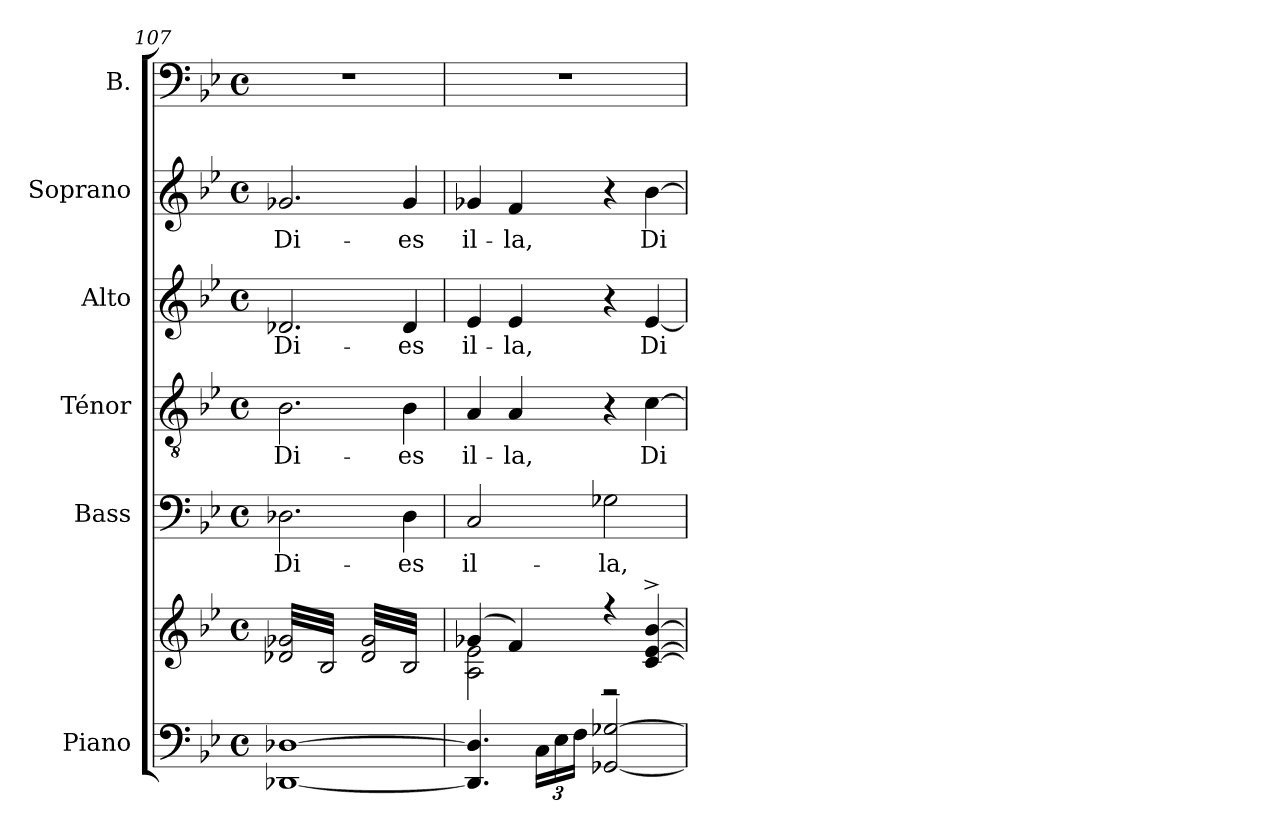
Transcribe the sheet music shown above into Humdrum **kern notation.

**kern	**kern	**kern	**text	**kern	**text	**kern	**text	**kern	**text	**kern
*part6	*part6	*part5	*part5	*part4	*part4	*part3	*part3	*part2	*part2	*part1
*staff7	*staff6	*staff5	*staff5	*staff4	*staff4	*staff3	*staff3	*staff2	*staff2	*staff1
*I"Piano	*	*I"Bass	*	*I"Ténor	*	*I"Alto	*	*I"Soprano	*	*I"B.
*I'Pno.	*	*I'B.	*	*I'T.	*	*I'A.	*	*I'S.	*	*I'B.
!!LO:LB:g=z
*clefF4	*clefG2	*clefF4	*	*clefGv2	*	*clefG2	*	*clefG2	*	*clefF4
*k[b-e-]	*k[b-e-]	*k[b-e-]	*	*k[b-e-]	*	*k[b-e-]	*	*k[b-e-]	*	*k[b-e-]
*M4/4	*M4/4	*M4/4	*	*M4/4	*	*M4/4	*	*M4/4	*	*M4/4
*met(c)	*met(c)	*met(c)	*	*met(c)	*	*met(c)	*	*met(c)	*	*met(c)
=107	=107	=107	=107	=107	=107	=107	=107	=107	=107	=107
*	*tremolo	*	*	*	*	*	*	*	*	*
[1DD-X [1D-X	(32d-X/ 32g-X/LLL	2.D-X\	Di-	2.B-\	Di-	2.d-X/	Di-	2.g-X/	Di-	1r
.	32B-/)	.	.	.	.	.	.	.	.	.
.	32d-X/ 32g-X/	.	.	.	.	.	.	.	.	.
.	32B-/)	.	.	.	.	.	.	.	.	.
.	32d-X/ 32g-X/	.	.	.	.	.	.	.	.	.
.	32B-/)	.	.	.	.	.	.	.	.	.
.	32d-X/ 32g-X/	.	.	.	.	.	.	.	.	.
.	32B-/)	.	.	.	.	.	.	.	.	.
.	32d-X/ 32g-X/	.	.	.	.	.	.	.	.	.
.	32B-/)	.	.	.	.	.	.	.	.	.
.	32d-X/ 32g-X/	.	.	.	.	.	.	.	.	.
.	32B-/)	.	.	.	.	.	.	.	.	.
.	32d-X/ 32g-X/	.	.	.	.	.	.	.	.	.
.	32B-/)	.	.	.	.	.	.	.	.	.
.	32d-X/ 32g-X/	.	.	.	.	.	.	.	.	.
.	32B-/)JJJ	.	.	.	.	.	.	.	.	.
.	(32d-/ 32g-/LLL	.	.	.	.	.	.	.	.	.
.	32B-/)	.	.	.	.	.	.	.	.	.
.	32d-/ 32g-/	.	.	.	.	.	.	.	.	.
.	32B-/)	.	.	.	.	.	.	.	.	.
.	32d-/ 32g-/	.	.	.	.	.	.	.	.	.
.	32B-/)	.	.	.	.	.	.	.	.	.
.	32d-/ 32g-/	.	.	.	.	.	.	.	.	.
.	32B-/)	.	.	.	.	.	.	.	.	.
.	32d-/ 32g-/	4D-\	-es	4B-\	-es	4d-/	-es	4g-/	-es	.
.	32B-/)	.	.	.	.	.	.	.	.	.
.	32d-/ 32g-/	.	.	.	.	.	.	.	.	.
.	32B-/)	.	.	.	.	.	.	.	.	.
.	32d-/ 32g-/	.	.	.	.	.	.	.	.	.
.	32B-/)	.	.	.	.	.	.	.	.	.
.	32d-/ 32g-/	.	.	.	.	.	.	.	.	.
.	32B-/)JJJ	.	.	.	.	.	.	.	.	.
*	*Xtremolo	*	*	*	*	*	*	*	*	*
=108	=108	=108	=108	=108	=108	=108	=108	=108	=108	=108
*	*^	*	*	*	*	*	*	*	*	*
4.DD-/] 4.D-/]	(4g-X/	2A\ 2e-\	2C/	il-	4A/	il-	4e-/	il-	4g-X/	il-	1r
.	.	.	.	.	.	.	.	.	.	.	.
.	.	.	.	.	.	.	.	.	.	.	.
.	.	.	.	.	.	.	.	.	.	.	.
.	.	.	.	.	.	.	.	.	.	.	.
.	.	.	.	.	.	.	.	.	.	.	.
.	.	.	.	.	.	.	.	.	.	.	.
.	.	.	.	.	.	.	.	.	.	.	.
.	4f/)	.	.	.	4A/	-la,	4e-/	-la,	4f/	-la,	.
*Xbrackettup	*	*	*	*	*	*	*	*	*	*	*
24C\LL	.	.	.	.	.	.	.	.	.	.	.
24E-\	.	.	.	.	.	.	.	.	.	.	.
24F\JJ	.	.	.	.	.	.	.	.	.	.	.
[2GG-X/ [2G-X/	4r	2r	2G-X\	-la,	4r	.	4r	.	4r	.	.
.	[4c/^ [4e-/^ [4b-/^	.	.	.	[4c\	Di-	[4e-/	Di-	[4b-\	Di-	.
*	*v	*v	*	*	*	*	*	*	*	*	*
=	=	=	=	=	=	=	=	=	=	=
*-	*-	*-	*-	*-	*-	*-	*-	*-	*-	*-
